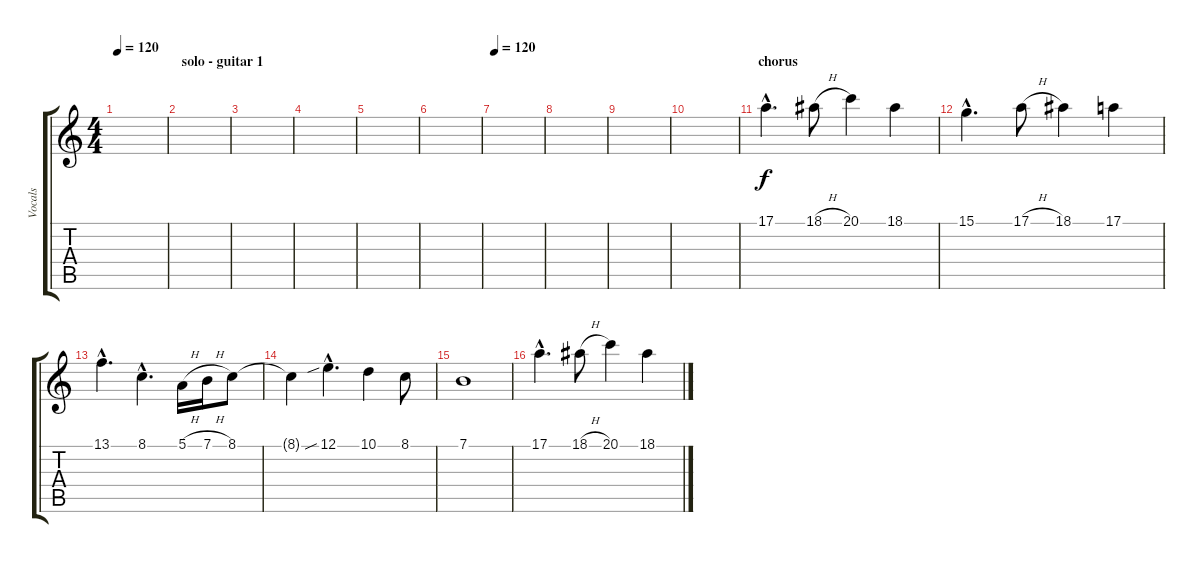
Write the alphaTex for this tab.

\track ("Vocals" "Vocals") {instrument voiceoohs}
\staff {score tabs}
\tuning (E4 B3 G3 D3 A2 E2) {hide}
\ts (4 4)
\tempo 120
\clef g2
\ks c
|
\section ("" "solo - guitar 1")
|
|
|
|
|
\tempo 120
|
|
|
|
\section ("" "chorus")
17.1{hac}.4{d} 18.1{h}.8 20.1.4 18.1.4 |
15.1{hac}.4{d} 17.1{h}.8 18.1.4 17.1.4 |
13.1{hac}.4{d} 8.1{hac}.4{d} 5.1{h}.16 7.1{h}.16 8.1.8 |
8.1{t}.4 12.1{sib hac}.4{d} 10.1.4 8.1.8 |
7.1.1 |
17.1{hac}.4{d} 18.1{h}.8 20.1.4 18.1.4
